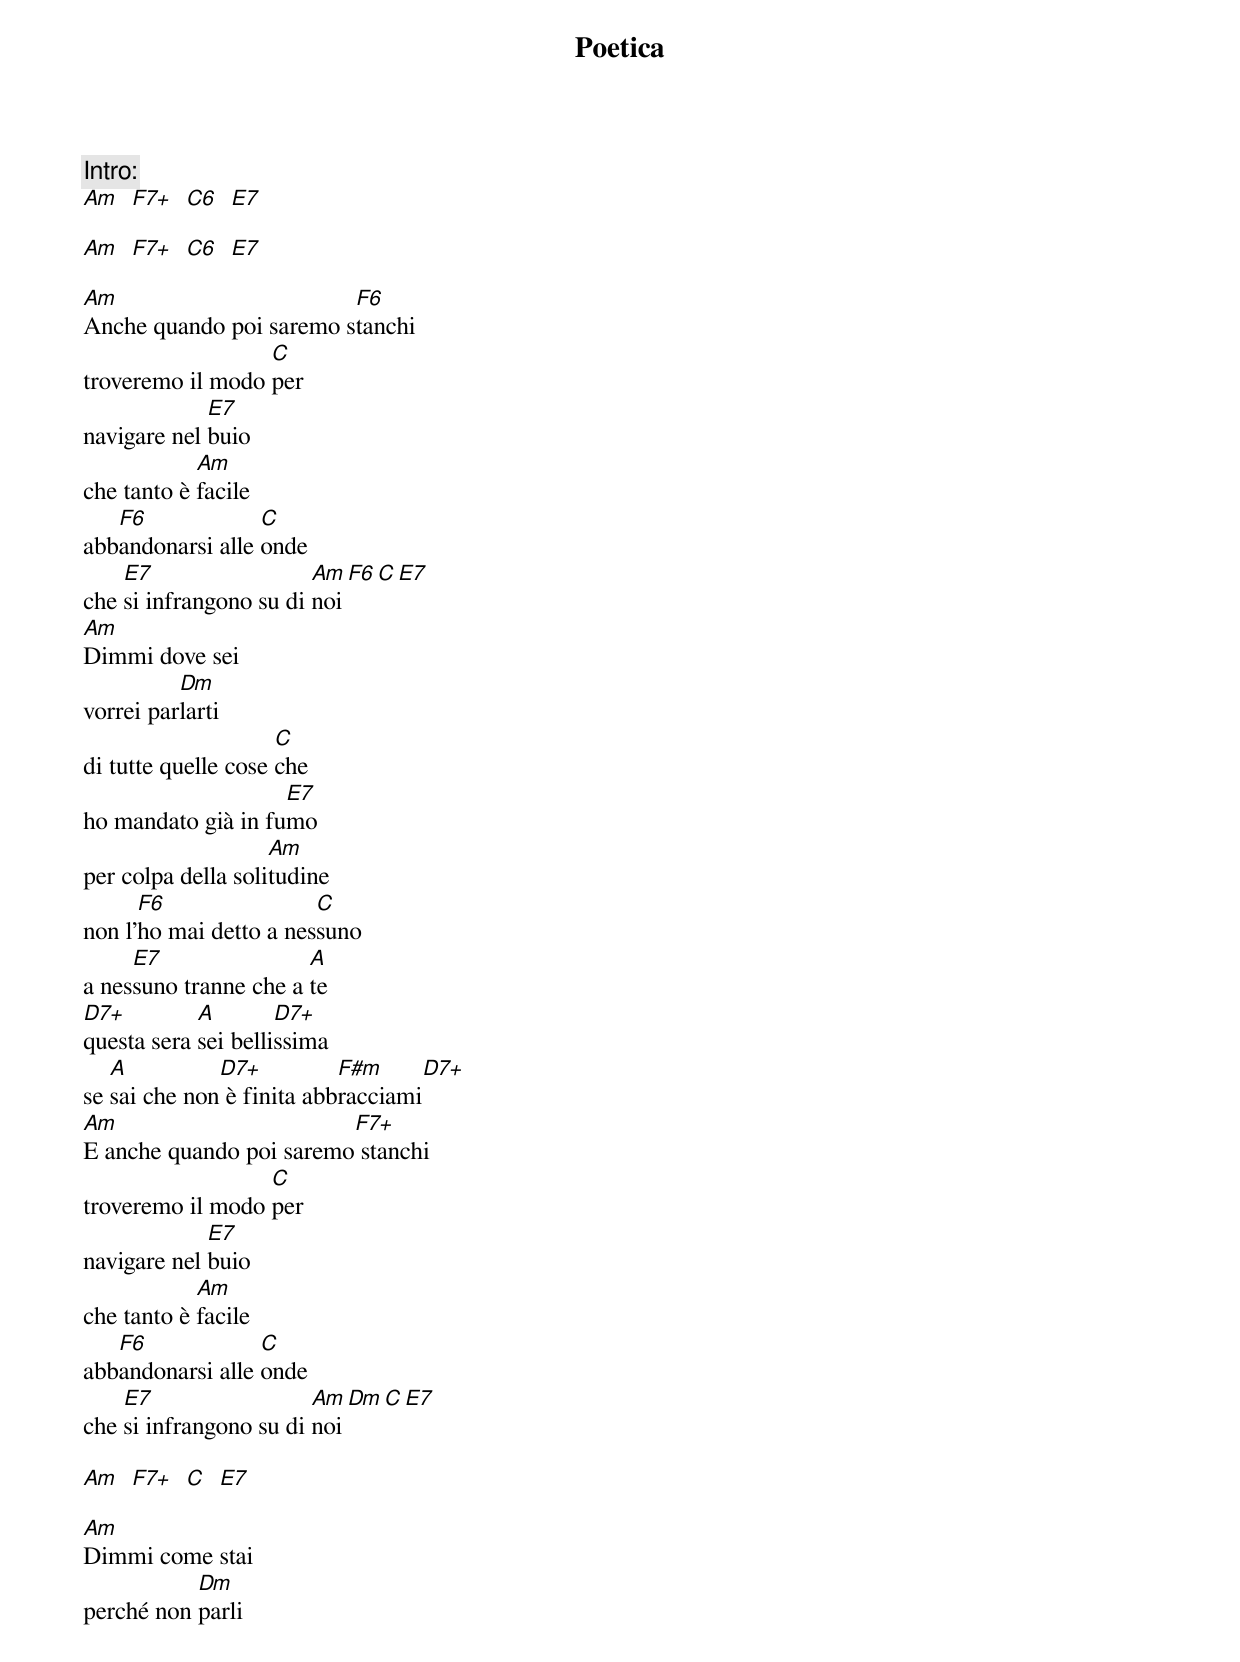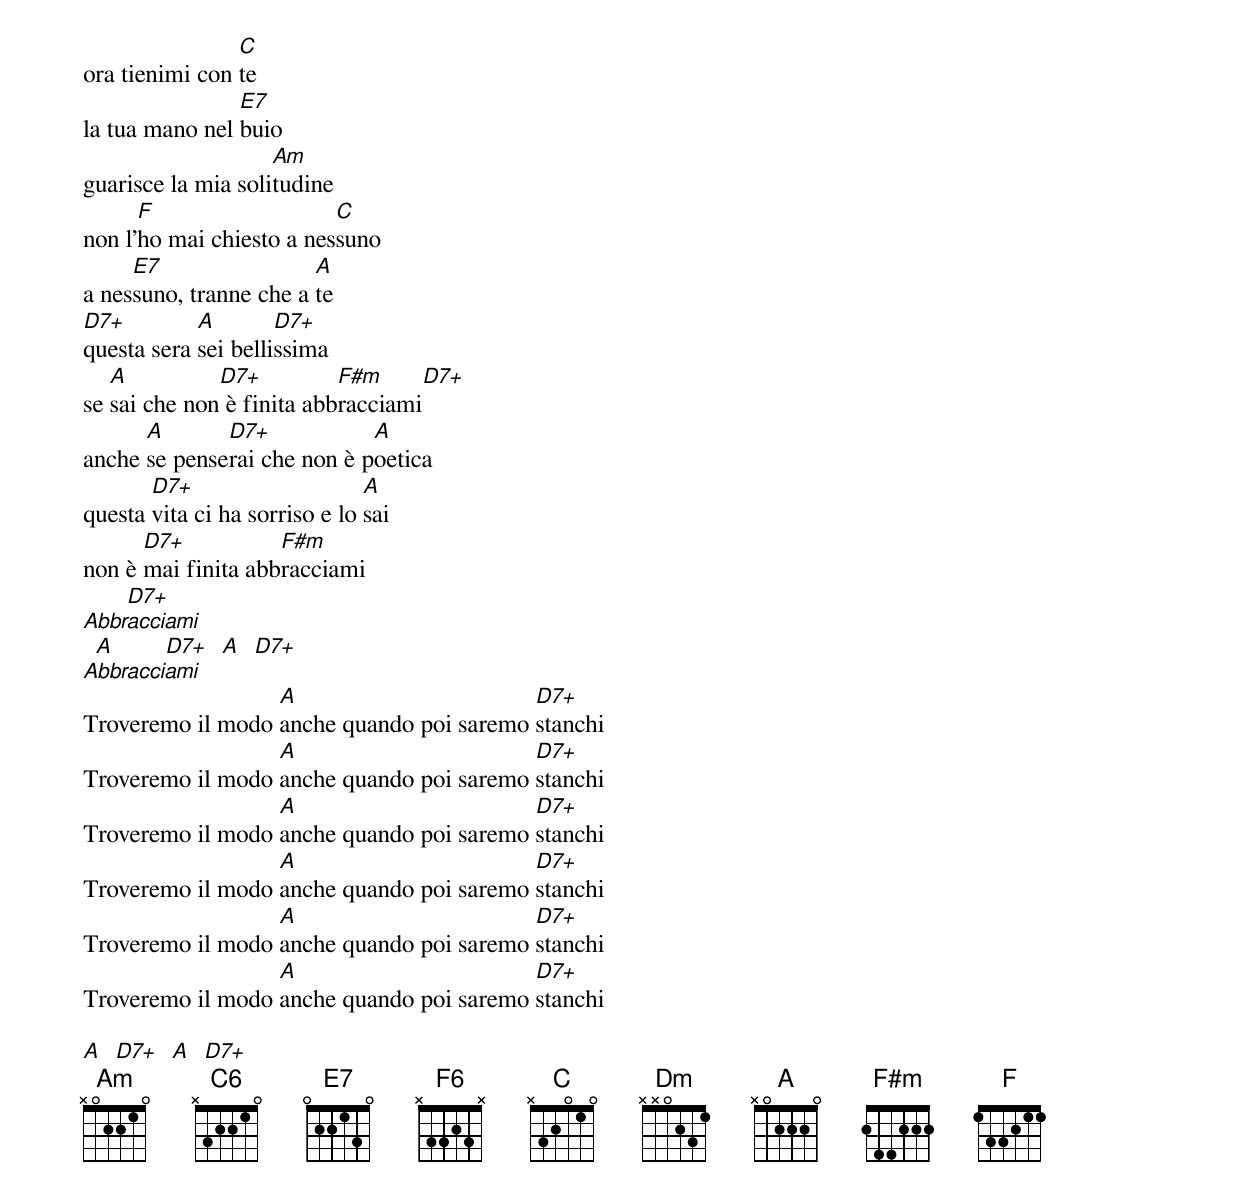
{title: Poetica}

{comment: Intro:}
[Am]  [F7+]  [C6]  [E7]

[Am]  [F7+]  [C6]  [E7]

[Am]Anche quando poi saremo s[F6]tanchi
troveremo il modo [C]per
navigare nel [E7]buio
che tanto è [Am]facile
abb[F6]andonarsi alle [C]onde
che [E7]si infrangono su di [Am]noi[F6][C][E7]
[Am]Dimmi dove sei
vorrei par[Dm]larti
di tutte quelle cose [C]che
ho mandato già in fu[E7]mo
per colpa della soli[Am]tudine
non l'[F6]ho mai detto a nes[C]suno
a nes[E7]suno tranne che a [A]te
[D7+]questa sera [A]sei belli[D7+]ssima
se [A]sai che non[D7+] è finita abb[F#m]racciami[D7+]
[Am]E anche quando poi saremo[F7+] stanchi
troveremo il modo [C]per
navigare nel [E7]buio
che tanto è [Am]facile
abb[F6]andonarsi alle [C]onde
che [E7]si infrangono su di [Am]noi[Dm][C][E7]

[Am]  [F7+]  [C]  [E7]

[Am]Dimmi come stai
perché non [Dm]parli
ora tienimi con [C]te
la tua mano nel [E7]buio
guarisce la mia soli[Am]tudine
non l'[F]ho mai chiesto a nes[C]suno
a nes[E7]suno, tranne che a [A]te
[D7+]questa sera [A]sei belli[D7+]ssima
se [A]sai che non[D7+] è finita abb[F#m]racciami[D7+]
anche [A]se pense[D7+]rai che non è p[A]oetica
questa [D7+]vita ci ha sorriso e lo [A]sai
non è [D7+]mai finita abb[F#m]racciami
       [D7+]
[Abbracciami]
  [A]        [D7+]  [A]  [D7+]
[Abbracciami]
Troveremo il modo [A]anche quando poi saremo [D7+]stanchi
Troveremo il modo [A]anche quando poi saremo [D7+]stanchi
Troveremo il modo [A]anche quando poi saremo [D7+]stanchi
Troveremo il modo [A]anche quando poi saremo [D7+]stanchi
Troveremo il modo [A]anche quando poi saremo [D7+]stanchi
Troveremo il modo [A]anche quando poi saremo [D7+]stanchi

[A]  [D7+]  [A]  [D7+]
